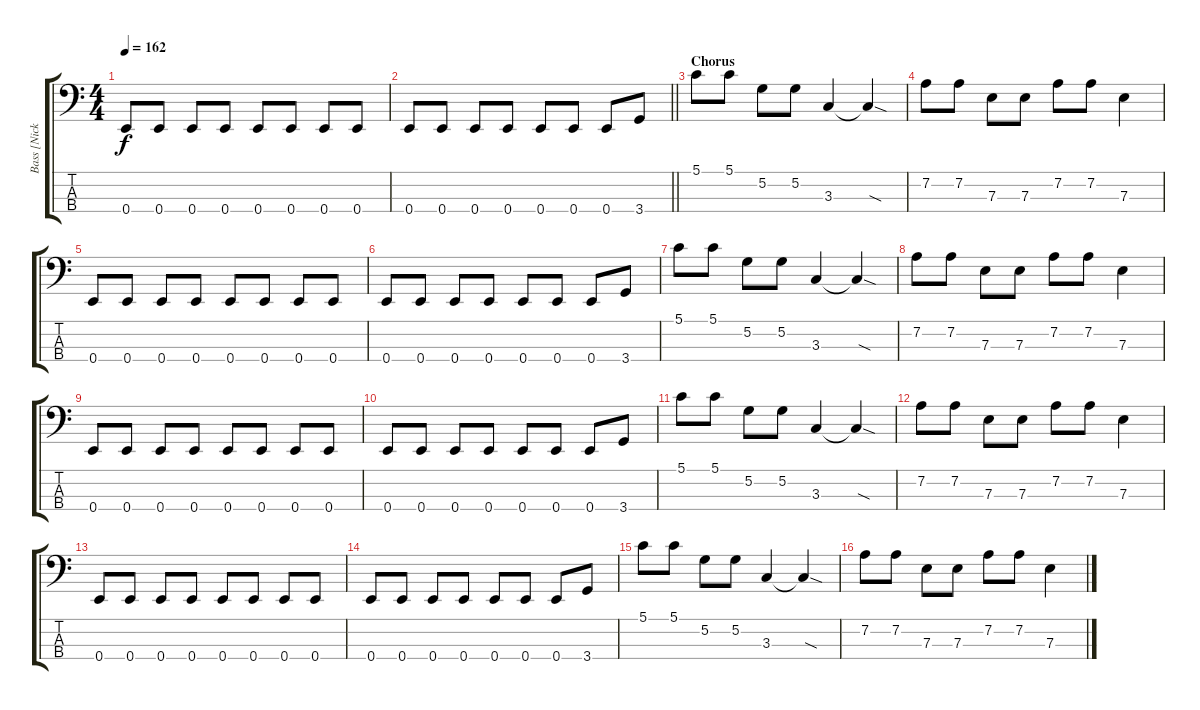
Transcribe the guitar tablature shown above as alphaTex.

\track ("Bass [Nick Oliveri]" "Bass [Nick") {instrument electricbasspick bank 255}
\staff {score tabs}
\tuning (G2 D2 A1 E1) {hide}
\ts (4 4)
\tempo 162
\clef f4
\ks c
0.4.8{dy f} 0.4.8 0.4.8 0.4.8 0.4.8 0.4.8 0.4.8 0.4.8 |
\barLineRight lightlight
0.4.8 0.4.8 0.4.8 0.4.8 0.4.8 0.4.8 0.4.8 3.4.8 |
\section ("" "Chorus")
5.1.8 5.1.8 5.2.8 5.2.8 3.3.4 3.3{sod t}.4 |
7.2.8 7.2.8 7.3.8 7.3.8 7.2.8 7.2.8 7.3.4 |
0.4.8 0.4.8 0.4.8 0.4.8 0.4.8 0.4.8 0.4.8 0.4.8 |
0.4.8 0.4.8 0.4.8 0.4.8 0.4.8 0.4.8 0.4.8 3.4.8 |
5.1.8 5.1.8 5.2.8 5.2.8 3.3.4 3.3{sod t}.4 |
7.2.8 7.2.8 7.3.8 7.3.8 7.2.8 7.2.8 7.3.4 |
0.4.8 0.4.8 0.4.8 0.4.8 0.4.8 0.4.8 0.4.8 0.4.8 |
0.4.8 0.4.8 0.4.8 0.4.8 0.4.8 0.4.8 0.4.8 3.4.8 |
5.1.8 5.1.8 5.2.8 5.2.8 3.3.4 3.3{sod t}.4 |
7.2.8 7.2.8 7.3.8 7.3.8 7.2.8 7.2.8 7.3.4 |
0.4.8 0.4.8 0.4.8 0.4.8 0.4.8 0.4.8 0.4.8 0.4.8 |
0.4.8 0.4.8 0.4.8 0.4.8 0.4.8 0.4.8 0.4.8 3.4.8 |
5.1.8 5.1.8 5.2.8 5.2.8 3.3.4 3.3{sod t}.4 |
7.2.8 7.2.8 7.3.8 7.3.8 7.2.8 7.2.8 7.3.4
